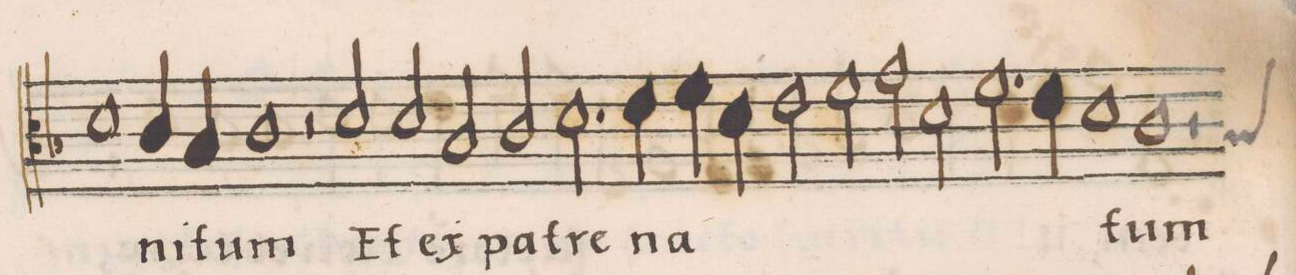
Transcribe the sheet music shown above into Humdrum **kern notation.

**kern	**text
*I"CANTVS	*
*clefC3	*
*k[b-]	*
*met(C|)	*
*M2/1	*
1d\	.
=33-	=33-
4c/	-ni-
4B-/	-tum
1c\	.
=34-	=34-
2r	.
2d/	Et
2d/	.
2B-/	ex
=35-	=35-
2c/	pa-
2.d\	-tre
4e\	na-
4f\	.
4d\	.
=36-	=36-
2e\	.
2f\	.
2g\	.
2d\	.
=37-	=37-
2.f\	.
4e\	.
1d\	.
=38-	=38-
*custos:B-	*
1c\	-tum
1r	.
=39-	=39-
*-	*-
